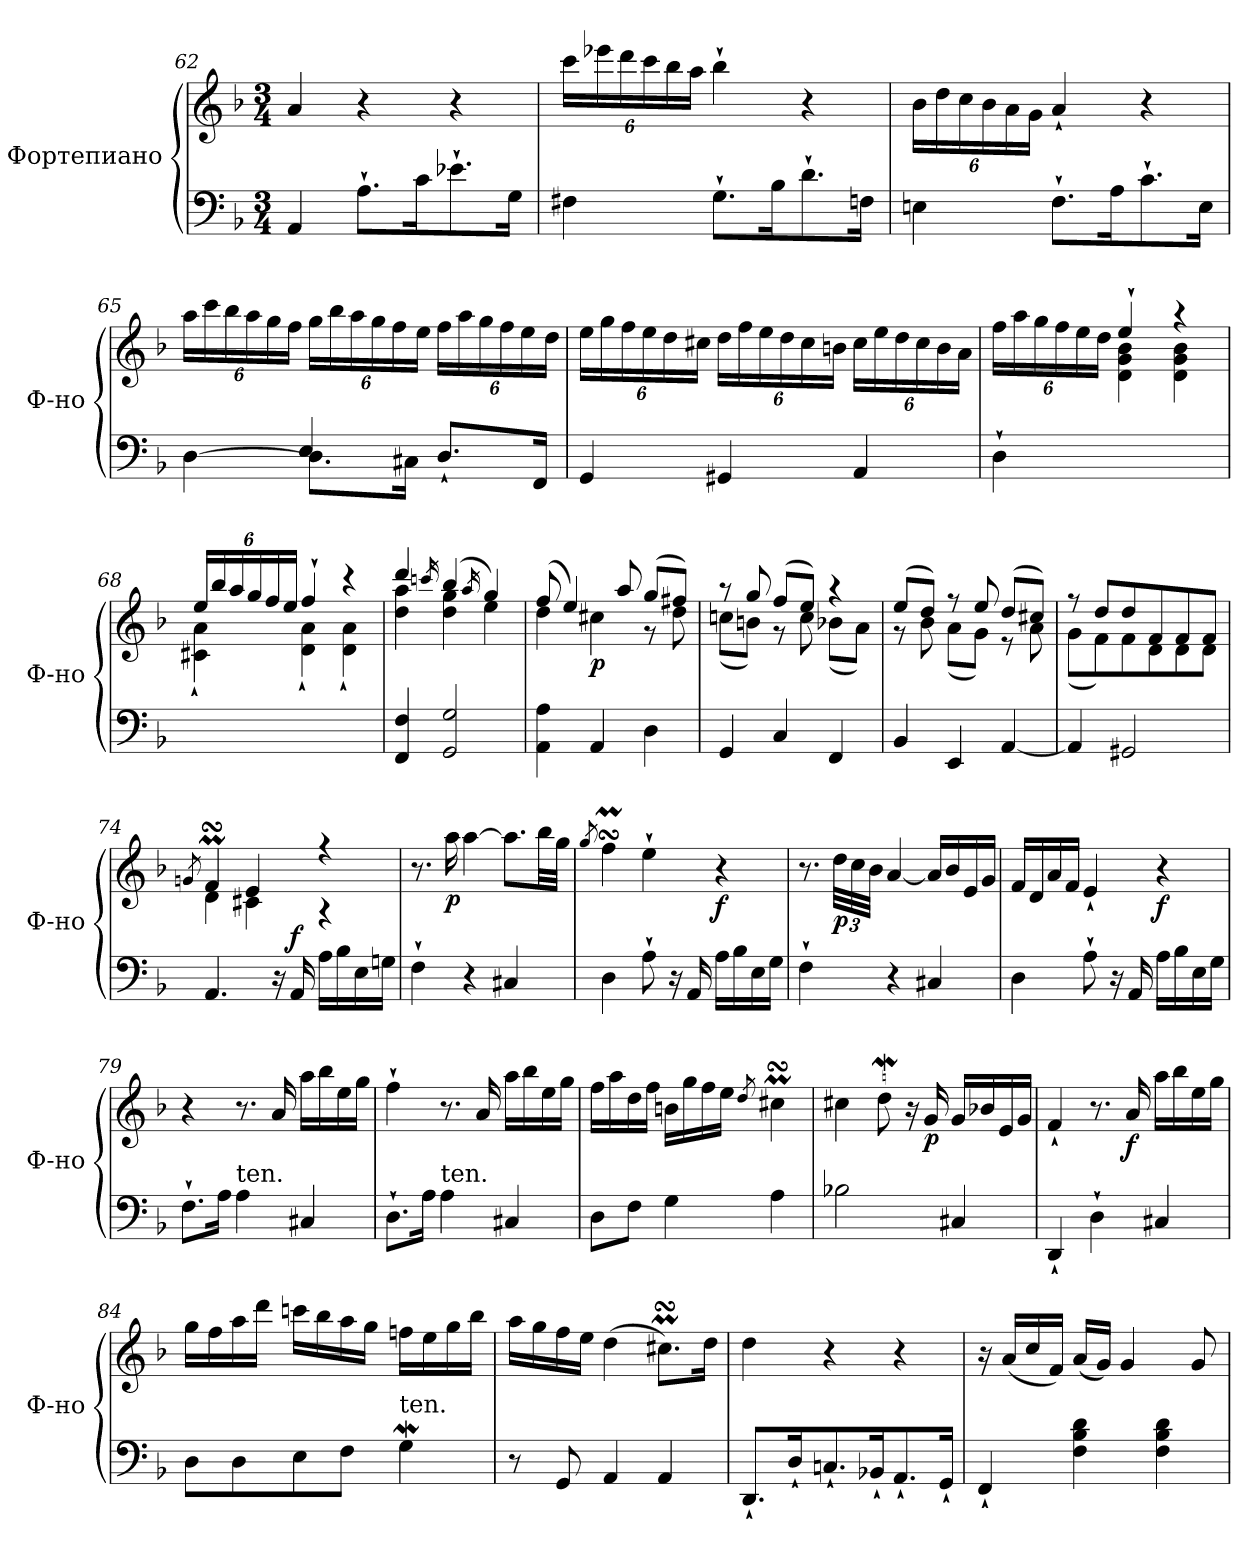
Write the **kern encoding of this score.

**kern	**kern	**dynam
*part1	*part1	*part1
*staff2	*staff1	*staff1/2
*I"Фортепиано	*	*
*I'Ф-но	*	*
!!LO:LB:g=z
*clefF4	*clefG2	*
*k[b-]	*k[b-]	*
*M3/4	*M3/4	*
=62	=62	=62
4AA/	4a/	.
8.A`\L	4r	.
16c\K	.	.
8.e-X`\	4r	.
16G\Jk	.	.
=63	=63	=63
*	*Xbrackettup	*
4F#X\	24ccc\LL	.
.	24eee-X\	.
.	24ddd\	.
.	24ccc\	.
.	24bb-\	.
.	24aa\JJ	.
8.G`\L	4bb-`\	.
16B-\K	.	.
8.d`\	4r	.
16Fn\Jk	.	.
=64	=64	=64
4En\	24b-\LL	.
.	24dd\	.
.	24cc\	.
.	24b-\	.
.	24a\	.
.	24g\JJ	.
8.F`\L	4a`/	.
16A\K	.	.
8.c`\	4r	.
16E\Jk	.	.
!!LO:LB:g=z
=65	=65	=65
*^	*	*
[4D\	4ryy	24aa\LL	.
.	.	24ccc\	.
.	.	24bb-\	.
.	.	24aa\	.
.	.	24gg\	.
.	.	24ff\JJ	.
8.D\L]	4E/	24gg\LL	.
.	.	24bb-\	.
.	.	24aa\	.
.	.	24gg\	.
.	.	24ff\	.
16C#X\Jk	.	.	.
.	.	24ee\JJ	.
8.D`</L	4ryy	24ff\LL	.
.	.	24aa\	.
.	.	24gg\	.
.	.	24ff\	.
.	.	24ee\	.
16FF/Jk	.	.	.
.	.	24dd\JJ	.
*v	*v	*	*
=66	=66	=66
4GG/	24ee\LL	.
.	24gg\	.
.	24ff\	.
.	24ee\	.
.	24dd\	.
.	24cc#X\JJ	.
4GG#X/	24dd\LL	.
.	24ff\	.
.	24ee\	.
.	24dd\	.
.	24cc#\	.
.	24bn\JJ	.
4AA/	24cc#\LL	.
.	24ee\	.
.	24dd\	.
.	24cc#\	.
.	24b\	.
.	24a\JJ	.
=67	=67	=67
*	*^	*
4D`\	24ff\LL	4ryy	.
.	24aa\	.	.
.	24gg\	.	.
.	24ff\	.	.
.	24ee\	.	.
.	24dd\JJ	.	.
2ryy	4ee`/	4d\ 4g\ 4b-\	.
.	4r	4d\ 4g\ 4b-\	.
!!LO:LB:g=z	!!
=68	=68	=68	=68
2.ryy	24ee/LL	4c#X\` 4a\`	.
.	24bb-/	.	.
.	24aa/	.	.
.	24gg/	.	.
.	24ff/	.	.
.	24ee/JJ	.	.
.	4ff`/	4d\` 4a\`	.
.	4r	4d\` 4a\`	.
=69	=69	=69	=69
4FF/ 4F/	4ddd/	4dd\ 4aa\	.
.	16qcccn/	.	.
2GG/ 2G/	(>4bb-/	4dd\ 4gg\	.
.	16qaa/	.	.
.	4gg/)	4ee\	.
=70	=70	=70	=70
4AA\ 4A\	(>8ff/	4dd\	.
.	4ee/)	.	.
!	!	!	!LO:DY:b
4AA/	.	4cc#X\	p
.	8aa/	.	.
4D\	(>8gg/L	8r	.
.	8ff#X/J)	8dd\	.
=71	=71	=71	=71
4GG/	8r	(<8ccn\L	.
.	8gg/	8bn\J)	.
4C/	(>8ff/L	8r	.
.	8ee/J)	8cc\	.
4FF/	4r	(<8b-X\L	.
.	.	8a\J)	.
=72	=72	=72	=72
4BB-/	(>8ee/L	8r	.
.	8dd/J)	8b-\	.
4EE/	8r	(<8a\L	.
.	8ee/	8g\J)	.
[4AA/	(>8dd/L	8r	.
.	8cc#X/J)	8a\	.
!!LO:PB:g=z	!!
=73	=73	=73	=73
4AA/]	8r	(<8g\L	.
.	8dd/L	8f\)	.
2GG#X/	8dd/	8f\	.
.	8f/	8d\	.
.	8f/	8d\	.
.	8f/J	8d\J	.
=74	=74	=74	=74
.	8qgn/	.	.
4.AA/	4fMsSSs/	4d\	.
.	4e/	4c#X\	.
16r	.	.	.
!	!	!	!LO:DY:a=2
16AA/	.	.	f
16A\LL	4r	4r	.
16B-\	.	.	.
16E\	.	.	.
16Gn\JJ	.	.	.
*	*v	*v	*
=75	=75	=75
4F`\	8.r	.
!	!	!LO:DY:b
.	16aa\	p
4r	[4aa\	.
4C#X/	8.aa\L]	.
.	32bb-\LL	.
.	32gg\JJJ	.
=76	=76	=76
.	8qgg/	.
4D\	4ffMsSSs\	.
8A`\	4ee`\	.
16r	.	.
16AA/	.	.
!	!	!LO:DY:b
16A\LL	4r	f
16B-\	.	.
16E\	.	.
16G\JJ	.	.
!!LO:LB:g=z
=77	=77	=77
4F`\	8.r	.
!	!	!LO:DY:b
.	48dd\LLL	p
.	48cc\	.
.	48b-\JJJ	.
4r	[4a/	.
4C#X/	16a/LL]	.
.	16b-/	.
.	16e/	.
.	16g/JJ	.
=78	=78	=78
4D\	16f/LL	.
.	16d/	.
.	16a/	.
.	16f/JJ	.
8A`\	4e`/	.
16r	.	.
16AA/	.	.
!	!	!LO:DY:b
16A\LL	4r	f
16B-\	.	.
16E\	.	.
16G\JJ	.	.
=79	=79	=79
8.F`\L	4r	.
16A\Jk	.	.
!LO:TX:a:t=ten.	!	!
4A\	8.r	.
.	16a/	.
4C#X/	16aa\LL	.
.	16bb-\	.
.	16ee\	.
.	16gg\JJ	.
!!LO:LB:g=z
=80	=80	=80
8.D`\L	4ff`\	.
16A\Jk	.	.
!LO:TX:a:t=ten.	!	!
4A\	8.r	.
.	16a/	.
4C#X/	16aa\LL	.
.	16bb-\	.
.	16ee\	.
.	16gg\JJ	.
=81	=81	=81
8D\L	16ff\LL	.
.	16aa\	.
8F\J	16dd\	.
.	16ff\JJ	.
4G\	16bn\LL	.
.	16gg\	.
.	16ff\	.
.	16ee\JJ	.
.	8qdd/	.
4A\	4cc#XmsSsS\	.
=82	=82	=82
2B-X\	4cc#X\	.
.	8ddW\	.
.	16r	.
!	!	!LO:DY:b
.	16g/	p
4C#X/	16g/LL	.
.	16b-X/	.
.	16e/	.
.	16g/JJ	.
=83	=83	=83
4DD`/	4f`/	.
4D`\	8.r	.
!	!	!LO:DY:b
.	16a/	f
4C#X/	16aa\LL	.
.	16bb-\	.
.	16ee\	.
.	16gg\JJ	.
!!LO:LB:g=z
=84	=84	=84
8D\L	16gg\LL	.
.	16ff\	.
8D\	16aa\	.
.	16ddd\JJ	.
8E\	16cccn\LL	.
.	16bb-\	.
8F\J	16aa\	.
.	16gg\JJ	.
!LO:TX:a:t=ten.	!	!
4GW\	16ffn\LL	.
.	16ee\	.
.	16gg\	.
.	16bb-\JJ	.
=85	=85	=85
8r	16aa\LL	.
.	16gg\	.
8GG/	16ff\	.
.	16ee\JJ	.
4AA/	(>4dd\	.
4AA/	8.cc#XmsSsS\L)	.
.	16dd\Jk	.
=86	=86	=86
8.DD`/L	4dd\	.
16D`/K	.	.
8.Cn`/	4r	.
16BB-X`/K	.	.
8.AA`/	4r	.
16GG`/Jk	.	.
=87	=87	=87
4FF`/	16r	.
.	(<16a/LL	.
.	16cc/	.
.	16f/JJ)	.
4F\ 4B-\ 4d\	(<16a/LL	.
.	16g/JJ)	.
.	4g/	.
4F\ 4B-\ 4d\	.	.
.	8g/	.
=	=	=
*-	*-	*-
